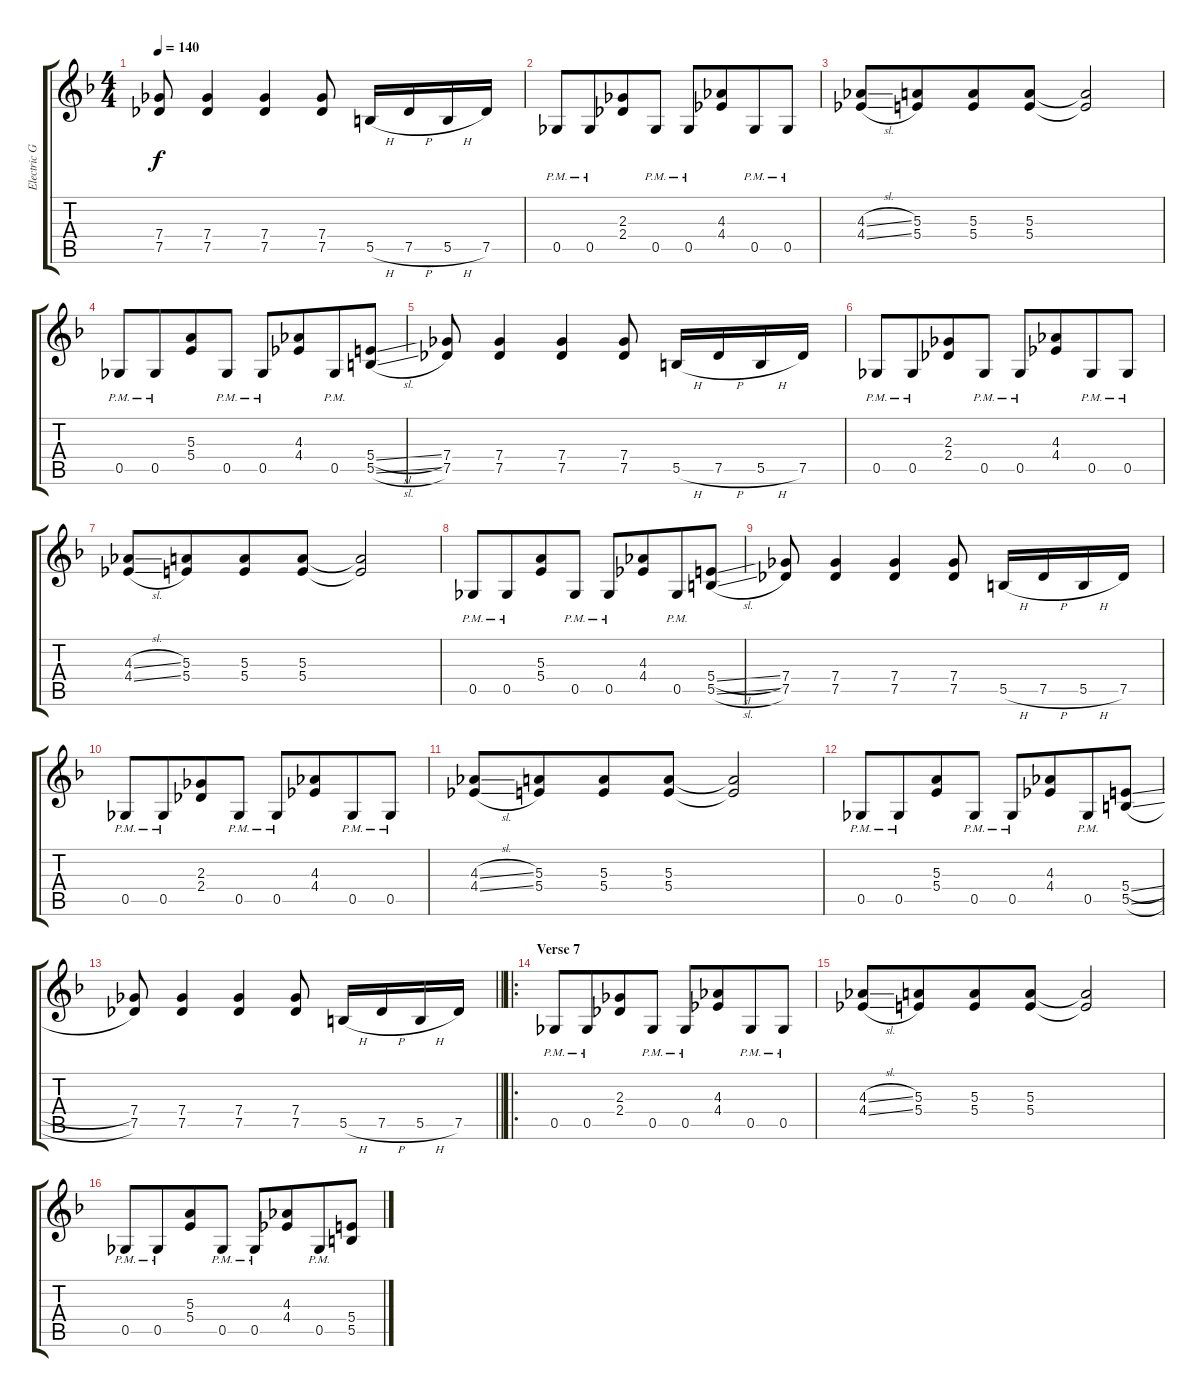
\track ("Electric Guitar" "Electric G") {instrument distortionguitar}
\staff {score tabs}
\tuning (Db4 Ab3 E3 B2 Gb2 Db2) {hide}
\ts (4 4)
\tempo 140
\clef g2
\ks f
(7.4 7.5).8{dy f} (7.4 7.5).4 (7.4 7.5).4 (7.4 7.5).8 5.5{h}.16 7.5{h}.16 5.5{h}.16 7.5.16 |
0.5{pm}.8 0.5{pm}.8{beam merge} (2.3 2.4).8 0.5{pm}.8 0.5{pm}.8 (4.3 4.4).8{beam merge} 0.5{pm}.8 0.5{pm}.8 |
(4.3{sl} 4.4{sl}).8 (5.3 5.4).8{beam merge} (5.3 5.4).8 (5.3 5.4).8 (5.3{t} 5.4{t}).2 |
0.5{pm}.8 0.5{pm}.8{beam merge} (5.3 5.4).8 0.5{pm}.8 0.5{pm}.8 (4.3 4.4).8{beam merge} 0.5{pm}.8 (5.4{sl} 5.5{sl}).8 |
(7.4 7.5).8 (7.4 7.5).4 (7.4 7.5).4 (7.4 7.5).8 5.5{h}.16 7.5{h}.16 5.5{h}.16 7.5.16 |
0.5{pm}.8 0.5{pm}.8{beam merge} (2.3 2.4).8 0.5{pm}.8 0.5{pm}.8 (4.3 4.4).8{beam merge} 0.5{pm}.8 0.5{pm}.8 |
(4.3{sl} 4.4{sl}).8 (5.3 5.4).8{beam merge} (5.3 5.4).8 (5.3 5.4).8 (5.3{t} 5.4{t}).2 |
0.5{pm}.8 0.5{pm}.8{beam merge} (5.3 5.4).8 0.5{pm}.8 0.5{pm}.8 (4.3 4.4).8{beam merge} 0.5{pm}.8 (5.4{sl} 5.5{sl}).8 |
(7.4 7.5).8 (7.4 7.5).4 (7.4 7.5).4 (7.4 7.5).8 5.5{h}.16 7.5{h}.16 5.5{h}.16 7.5.16 |
0.5{pm}.8 0.5{pm}.8{beam merge} (2.3 2.4).8 0.5{pm}.8 0.5{pm}.8 (4.3 4.4).8{beam merge} 0.5{pm}.8 0.5{pm}.8 |
(4.3{sl} 4.4{sl}).8 (5.3 5.4).8{beam merge} (5.3 5.4).8 (5.3 5.4).8 (5.3{t} 5.4{t}).2 |
0.5{pm}.8 0.5{pm}.8{beam merge} (5.3 5.4).8 0.5{pm}.8 0.5{pm}.8 (4.3 4.4).8{beam merge} 0.5{pm}.8 (5.4{sl} 5.5{sl}).8 |
\barLineRight lightlight
(7.4 7.5).8 (7.4 7.5).4 (7.4 7.5).4 (7.4 7.5).8 5.5{h}.16 7.5{h}.16 5.5{h}.16 7.5.16 |
\ro
\section ("" "Verse 7")
0.5{pm}.8 0.5{pm}.8{beam merge} (2.3 2.4).8 0.5{pm}.8 0.5{pm}.8 (4.3 4.4).8{beam merge} 0.5{pm}.8 0.5{pm}.8 |
(4.3{sl} 4.4{sl}).8 (5.3 5.4).8{beam merge} (5.3 5.4).8 (5.3 5.4).8 (5.3{t} 5.4{t}).2 |
0.5{pm}.8 0.5{pm}.8{beam merge} (5.3 5.4).8 0.5{pm}.8 0.5{pm}.8 (4.3 4.4).8{beam merge} 0.5{pm}.8 (5.4{sl} 5.5{sl}).8
